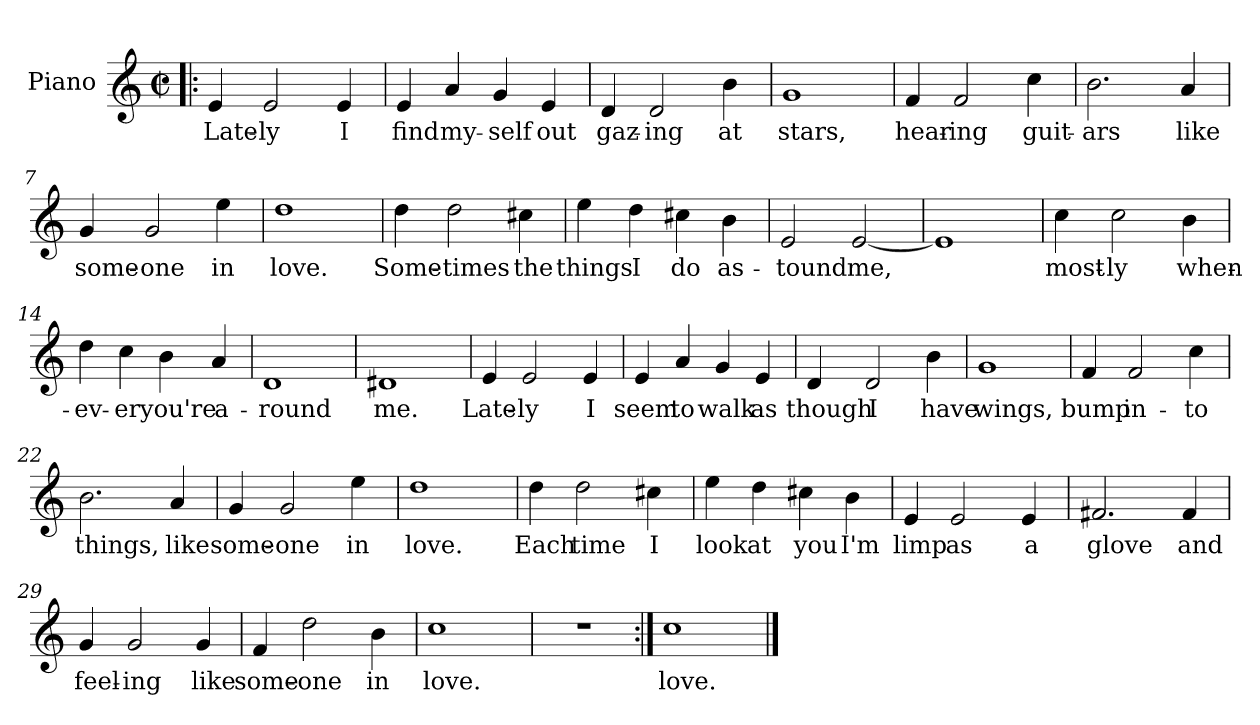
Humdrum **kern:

**kern	**text
*part1	*part1
*staff1	*staff1
*I"Piano	*
*I'Pno.	*
*clefG2	*
*k[]	*
*C:	*
*M2/2	*
*met(c|)	*
=1!|:	=1!|:
4e/	Late-
2e/	-ly
4e/	I
=2	=2
4e/	find
4a/	my-
4g/	-self
4e/	out
=3	=3
4d/	gaz-
2d/	-ing
4b\	at
=4	=4
1g	stars,
=5	=5
4f/	hear-
2f/	-ing
4cc\	guit-
!!LO:LB:g=z
=6	=6
2.b\	-ars
4a/	like
=7	=7
4g/	some-
2g/	-one
4ee\	in
=8	=8
1dd	love.
=9	=9
4dd\	Some-
2dd\	-times
4cc#X\	the
=10	=10
4ee\	things
4dd\	I
4cc#X\	do
4b\	as-
!!LO:LB:g=z
=11	=11
2e/	-tound
[2e/	me,
=12	=12
1e]	.
=13	=13
4cc\	most-
2cc\	-ly
4b\	when-
=14	=14
4dd\	-ev-
4cc\	-er
4b\	you're
4a/	a-
=15	=15
1d	-round
=16	=16
1d#X	me.
!!LO:LB:g=z
=17	=17
4e/	Late-
2e/	-ly
4e/	I
=18	=18
4e/	seem
4a/	to
4g/	walk
4e/	as
=19	=19
4d/	though
2d/	I
4b\	have
=20	=20
1g	wings,
=21	=21
4f/	bump
2f/	in-
4cc\	-to
=22	=22
2.b\	things,
4a/	like
!!LO:LB:g=z
=23	=23
4g/	some-
2g/	-one
4ee\	in
=24	=24
1dd	love.
=25	=25
4dd\	Each
2dd\	time
4cc#X\	I
=26	=26
4ee\	look
4dd\	at
4cc#X\	you
4b\	I'm
=27	=27
4e/	limp
2e/	as
4e/	a
!!LO:LB:g=z
=28	=28
2.f#X/	glove
4f#/	and
=29	=29
4g/	feel-
2g/	-ing
4g/	like
=30	=30
4f/	some-
2dd\	-one
4b\	in
=31	=31
1cc	love.
=32	=32
1r	.
=33:|!	=33:|!
1cc	love.
==	==
*-	*-
